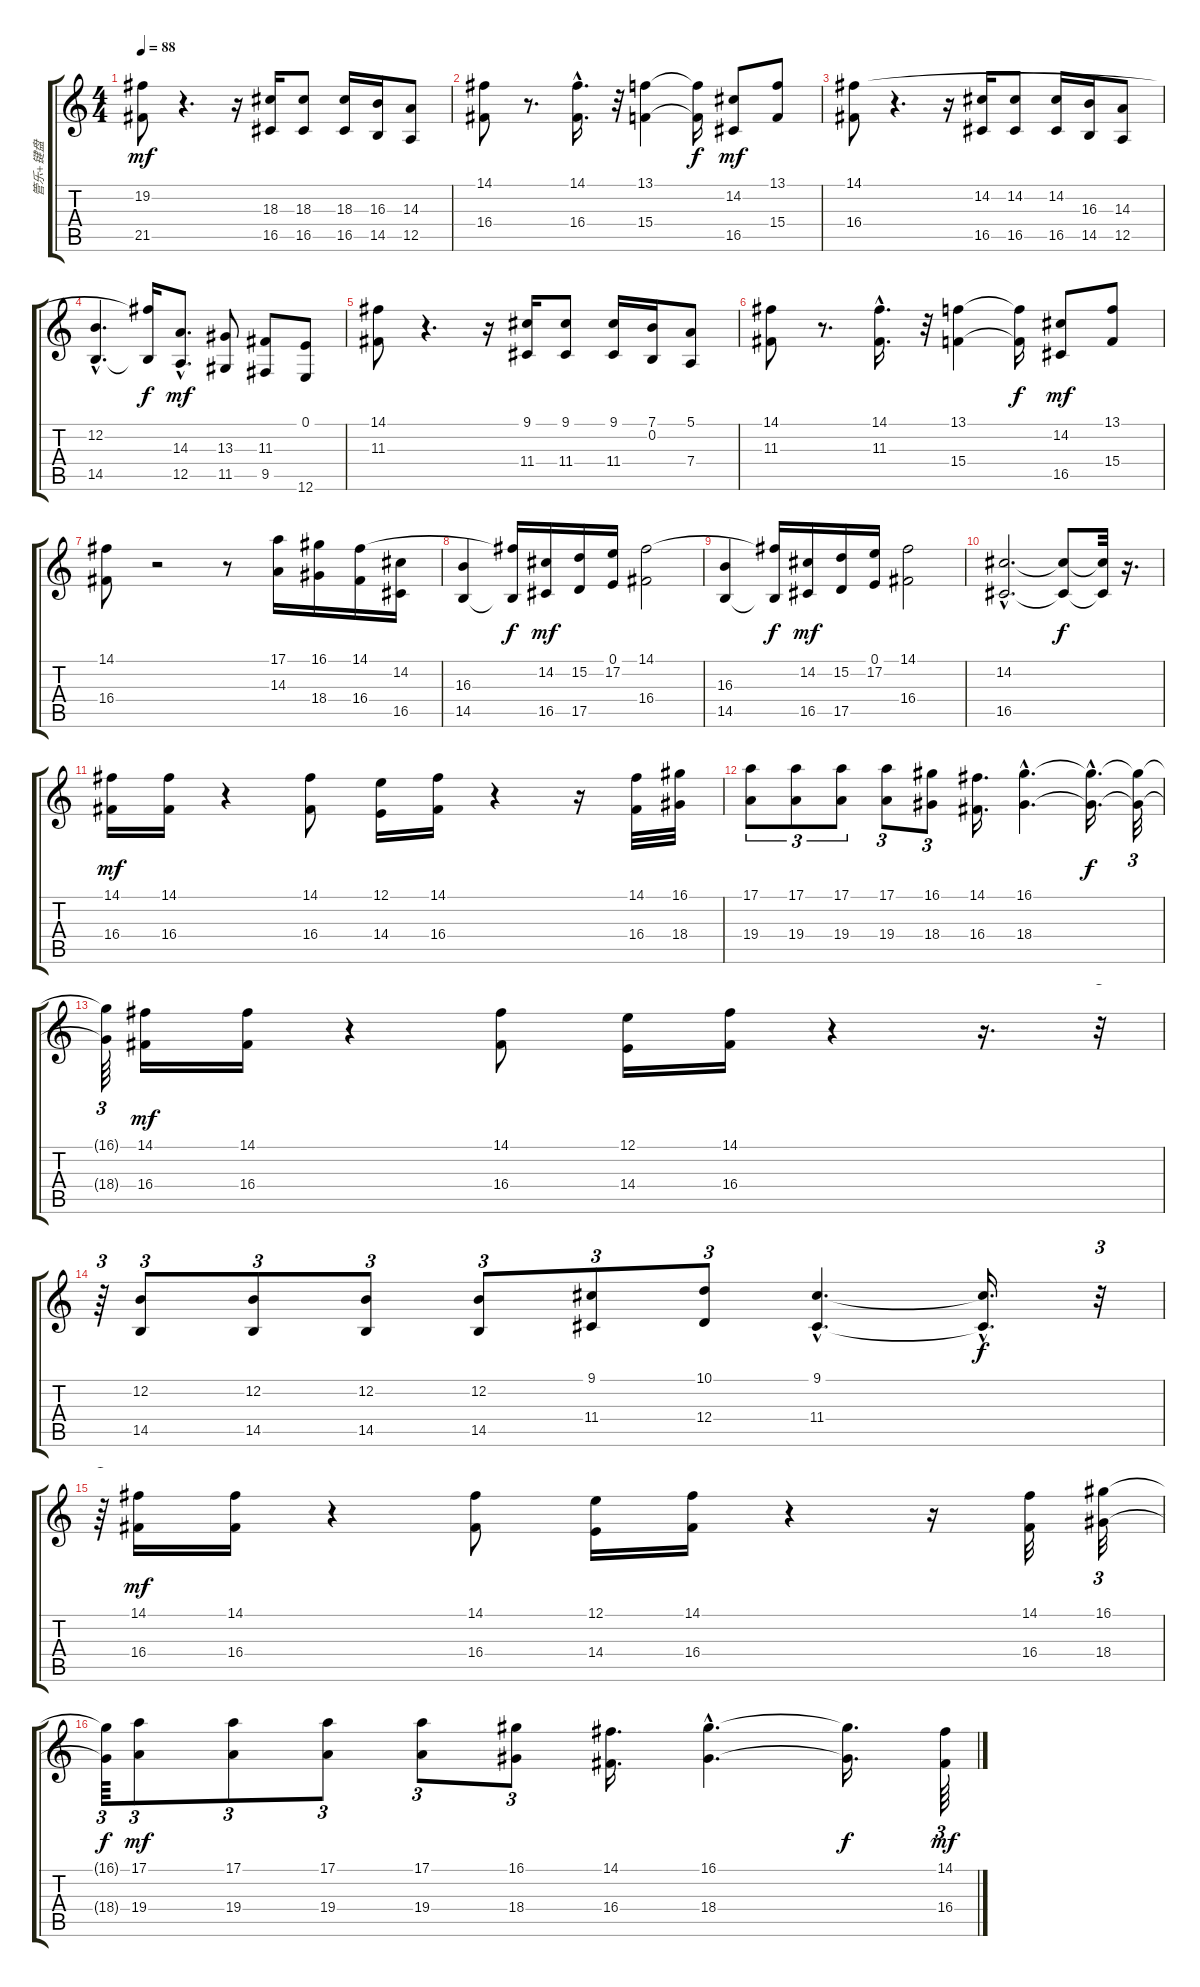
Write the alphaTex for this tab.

\track ("管乐+键盘" "管乐+键盘") {instrument brasssection}
\staff {score tabs}
\tuning (E4 B3 G3 D3 A2 E2) {hide}
\ts (4 4)
\tempo 88
\clef g2
\ks c
(19.2 21.5).8{dy mf} r.4{d} r.16 (18.3 16.5).16 (18.3 16.5).8 (18.3 16.5).16 (16.3 14.5).16 (14.3 12.5).8 |
(14.1 16.4).8 r.8{d} (14.1{hac} 16.4{hac}).16{d} r.32 (13.1 15.4).4 (13.1{t} 15.4{t}).16{dy f} (14.2 16.5).8{dy mf} (13.1 15.4).8 |
(14.1 16.4).8 r.4{d} r.16 (14.2 16.5).16 (14.2 16.5).8 (14.2 16.5).16 (16.3 14.5).16 (14.3 12.5).8 |
(12.2{hac} 14.5{hac}).4{d} (14.1{t} 14.5{t}).16{dy f} (14.3{hac} 12.5{hac}).8{d dy mf} (13.3 11.5).8 (11.3 9.5).8 (0.1 12.6).8 |
(14.1 11.3).8 r.4{d} r.16 (9.1 11.4).16 (9.1 11.4).8 (9.1 11.4).16 (7.1 0.2).16 (5.1 7.4).8 |
(14.1 11.3).8 r.8{d} (14.1{hac} 11.3{hac}).16{d} r.32 (13.1 15.4).4 (13.1{t} 15.4{t}).16{dy f} (14.2 16.5).8{dy mf} (13.1 15.4).8 |
(14.1 16.4).8 r.2 r.8 (17.1 14.3).16 (16.1 18.4).16 (14.1 16.4).16 (14.2 16.5).16 |
(16.3 14.5).4 (14.1{t} 14.5{t}).16{dy f} (14.2 16.5).16{dy mf} (15.2 17.5).16 (0.1 17.2).16 (14.1 16.4).2 |
(16.3 14.5).4 (14.1{t} 14.5{t}).16{dy f} (14.2 16.5).16{dy mf} (15.2 17.5).16 (0.1 17.2).16 (14.1 16.4).2 |
(14.2{hac} 16.5{hac}).2{d volume 16} (14.2{t} 16.5{t}).8{dy f} (14.2{t} 16.5{t}).32 r.16{d} |
(14.1 16.4).16{dy mf} (14.1 16.4).16 r.4 (14.1 16.4).8 (12.1 14.4).16 (14.1 16.4).16 r.4 r.16 (14.1 16.4).32 (16.1 18.4).32 |
(17.1 19.4).8{tu (3 2)} (17.1 19.4).8{tu (3 2)} (17.1 19.4).8{tu (3 2)} (17.1 19.4).8{tu (3 2)} (16.1 18.4).8{tu (3 2)} (14.1 16.4).16{d} (16.1{hac} 18.4{hac}).4{d} (16.1{hac t} 18.4{hac t}).16{d dy f} (16.1{t} 18.4{t}).32{tu (3 2)} |
(16.1{t} 18.4{t}).64{tu (3 2)} (14.1 16.4).16{dy mf} (14.1 16.4).16 r.4 (14.1 16.4).8 (12.1 14.4).16 (14.1 16.4).16 r.4 r.16{d} r.32{tu (3 2)} |
r.64{tu (3 2)} (12.2 14.5).8{tu (3 2)} (12.2 14.5).8{tu (3 2)} (12.2 14.5).8{tu (3 2)} (12.2 14.5).8{tu (3 2)} (9.1 11.4).8{tu (3 2)} (10.1 12.4).8{tu (3 2)} (9.1{hac} 11.4{hac}).4{d} (9.1{hac t} 11.4{hac t}).16{d dy f} r.32{tu (3 2)} |
r.64{tu (3 2)} (14.1 16.4).16{dy mf} (14.1 16.4).16 r.4 (14.1 16.4).8 (12.1 14.4).16 (14.1 16.4).16 r.4 r.16 (14.1 16.4).32 (16.1 18.4).32{tu (3 2)} |
(16.1{t} 18.4{t}).64{tu (3 2) dy f} (17.1 19.4).8{tu (3 2) dy mf} (17.1 19.4).8{tu (3 2)} (17.1 19.4).8{tu (3 2)} (17.1 19.4).8{tu (3 2)} (16.1 18.4).8{tu (3 2)} (14.1 16.4).16{d} (16.1{hac} 18.4{hac}).4{d} (16.1{t} 18.4{t}).16{d dy f} (14.1 16.4).64{tu (3 2) dy mf}
